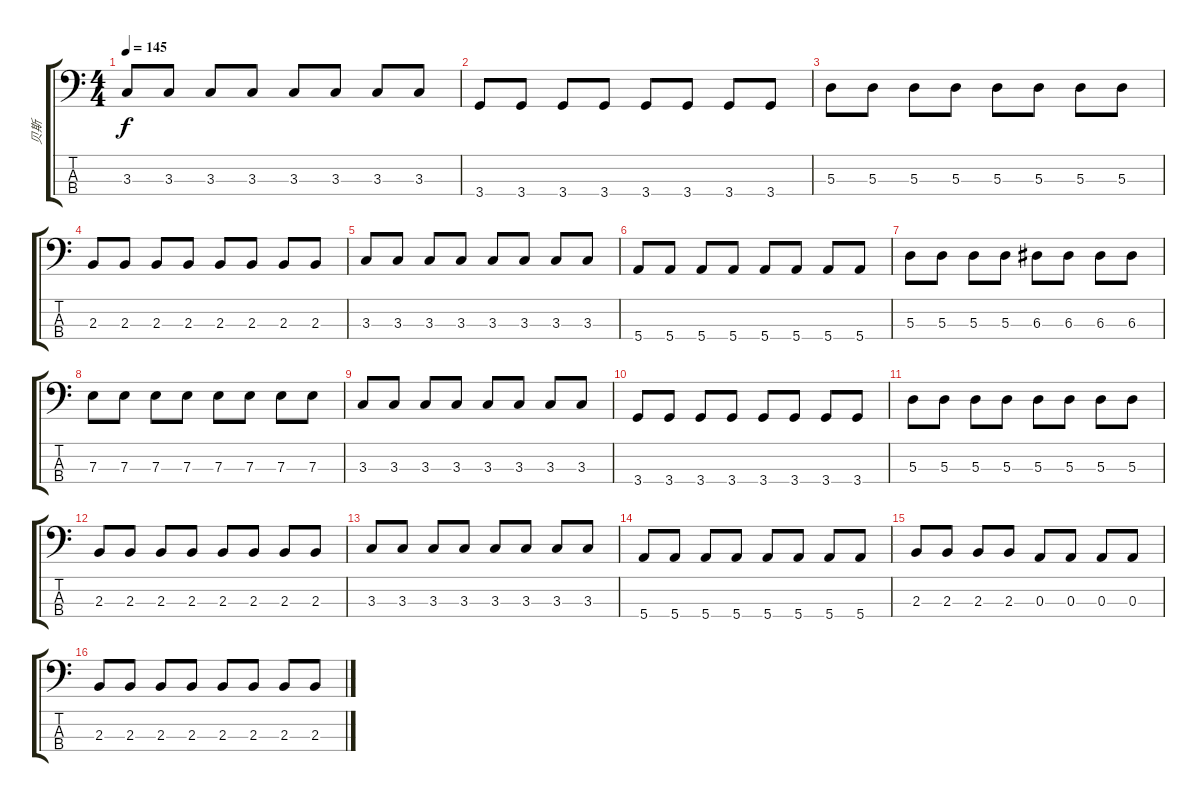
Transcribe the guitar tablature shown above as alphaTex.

\track ("贝斯" "贝斯") {instrument electricbassfinger}
\staff {score tabs}
\tuning (G2 D2 A1 E1) {hide}
\ts (4 4)
\tempo 145
\clef f4
\ks c
3.3.8{dy f} 3.3.8 3.3.8 3.3.8 3.3.8 3.3.8 3.3.8 3.3.8 |
3.4.8 3.4.8 3.4.8 3.4.8 3.4.8 3.4.8 3.4.8 3.4.8 |
5.3.8 5.3.8 5.3.8 5.3.8 5.3.8 5.3.8 5.3.8 5.3.8 |
2.3.8 2.3.8 2.3.8 2.3.8 2.3.8 2.3.8 2.3.8 2.3.8 |
3.3.8 3.3.8 3.3.8 3.3.8 3.3.8 3.3.8 3.3.8 3.3.8 |
5.4.8 5.4.8 5.4.8 5.4.8 5.4.8 5.4.8 5.4.8 5.4.8 |
5.3.8 5.3.8 5.3.8 5.3.8 6.3.8 6.3.8 6.3.8 6.3.8 |
7.3.8 7.3.8 7.3.8 7.3.8 7.3.8 7.3.8 7.3.8 7.3.8 |
3.3.8 3.3.8 3.3.8 3.3.8 3.3.8 3.3.8 3.3.8 3.3.8 |
3.4.8 3.4.8 3.4.8 3.4.8 3.4.8 3.4.8 3.4.8 3.4.8 |
5.3.8 5.3.8 5.3.8 5.3.8 5.3.8 5.3.8 5.3.8 5.3.8 |
2.3.8 2.3.8 2.3.8 2.3.8 2.3.8 2.3.8 2.3.8 2.3.8 |
3.3.8 3.3.8 3.3.8 3.3.8 3.3.8 3.3.8 3.3.8 3.3.8 |
5.4.8 5.4.8 5.4.8 5.4.8 5.4.8 5.4.8 5.4.8 5.4.8 |
2.3.8 2.3.8 2.3.8 2.3.8 0.3.8 0.3.8 0.3.8 0.3.8 |
2.3.8 2.3.8 2.3.8 2.3.8 2.3.8 2.3.8 2.3.8 2.3.8
